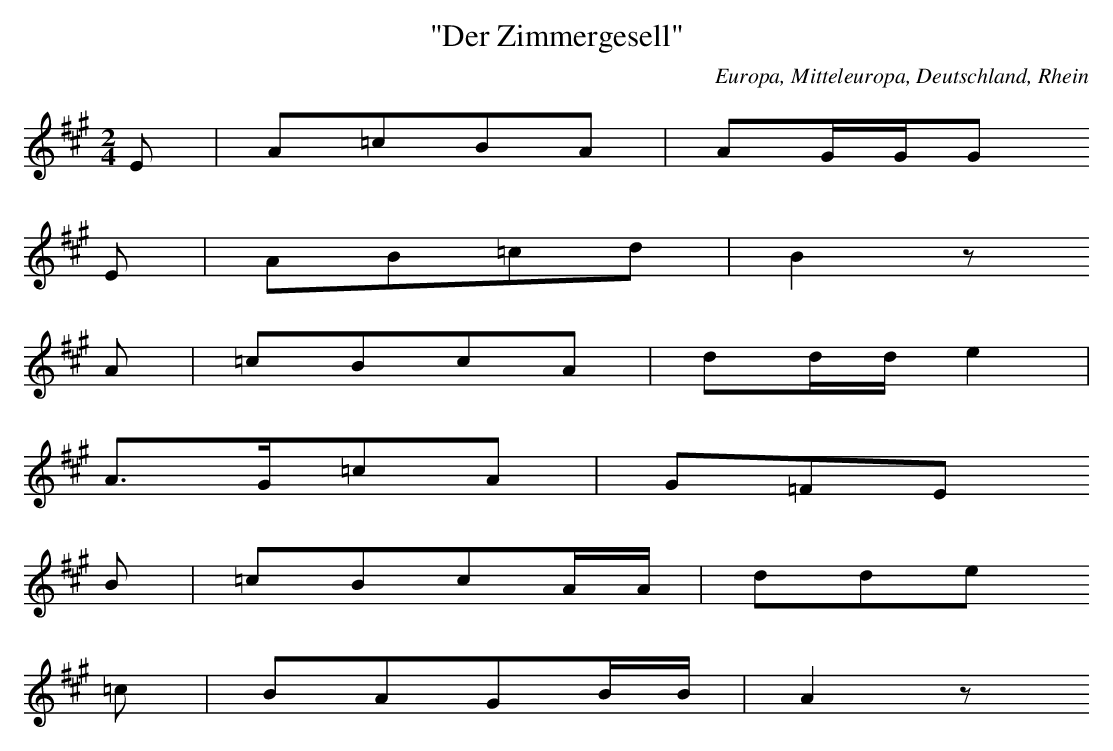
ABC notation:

X:1
T: "Der Zimmergesell"
O: Europa, Mitteleuropa, Deutschland, Rhein
M: 2/4
L: 1/16
K: A
E2 | A2=c2B2A2 | A2GGG2
E2 | A2B2=c2d2 | B4z2
A2 | =c2B2c2A2 | d2dde4 |
A3G=c2A2 | G2=F2E2
B2 | =c2B2c2AA | d2d2e2
=c2 | B2A2G2BB | A4z2
